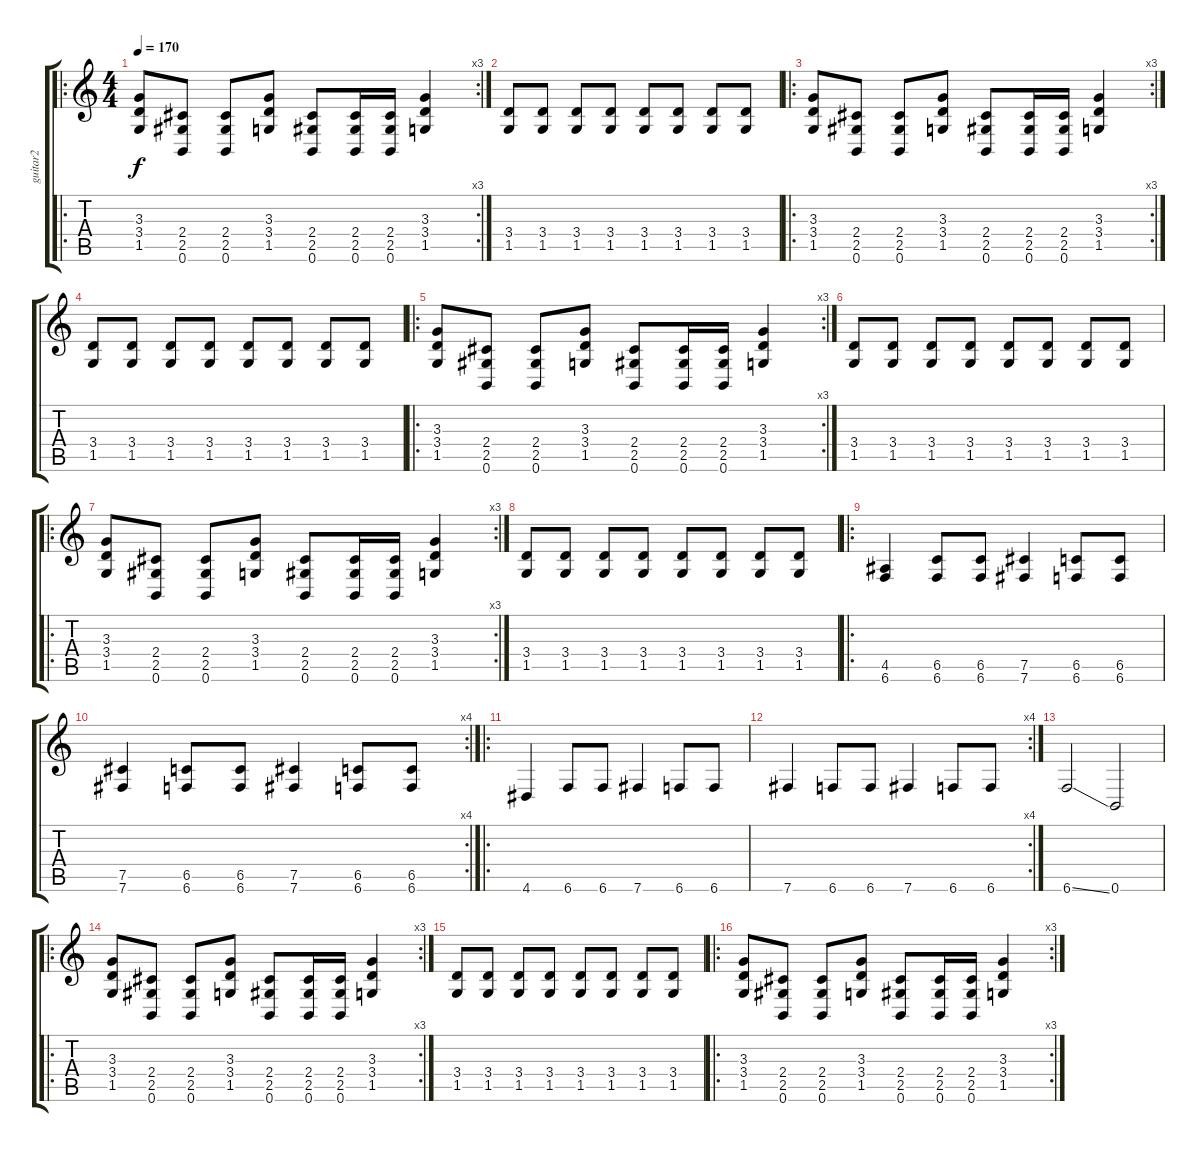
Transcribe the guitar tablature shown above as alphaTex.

\track ("guitar2" "guitar2") {instrument overdrivenguitar}
\staff {score tabs}
\tuning (Db4 Ab3 E3 B2 Gb2 B1) {hide}
\ro
\rc 3
\ts (4 4)
\tempo 170
\clef g2
\ks c
(3.3 3.4 1.5).8{dy f instrument overdrivenguitar} (2.4 2.5 0.6).8 (2.4 2.5 0.6).8 (3.3 3.4 1.5).8 (2.4 2.5 0.6).8 (2.4 2.5 0.6).16 (2.4 2.5 0.6).16 (3.3 3.4 1.5).4 |
(3.4 1.5).8 (3.4 1.5).8 (3.4 1.5).8 (3.4 1.5).8 (3.4 1.5).8 (3.4 1.5).8 (3.4 1.5).8 (3.4 1.5).8 |
\ro
\rc 3
(3.3 3.4 1.5).8 (2.4 2.5 0.6).8 (2.4 2.5 0.6).8 (3.3 3.4 1.5).8 (2.4 2.5 0.6).8 (2.4 2.5 0.6).16 (2.4 2.5 0.6).16 (3.3 3.4 1.5).4 |
(3.4 1.5).8 (3.4 1.5).8 (3.4 1.5).8 (3.4 1.5).8 (3.4 1.5).8 (3.4 1.5).8 (3.4 1.5).8 (3.4 1.5).8 |
\ro
\rc 3
(3.3 3.4 1.5).8 (2.4 2.5 0.6).8 (2.4 2.5 0.6).8 (3.3 3.4 1.5).8 (2.4 2.5 0.6).8 (2.4 2.5 0.6).16 (2.4 2.5 0.6).16 (3.3 3.4 1.5).4 |
(3.4 1.5).8 (3.4 1.5).8 (3.4 1.5).8 (3.4 1.5).8 (3.4 1.5).8 (3.4 1.5).8 (3.4 1.5).8 (3.4 1.5).8 |
\ro
\rc 3
(3.3 3.4 1.5).8 (2.4 2.5 0.6).8 (2.4 2.5 0.6).8 (3.3 3.4 1.5).8 (2.4 2.5 0.6).8 (2.4 2.5 0.6).16 (2.4 2.5 0.6).16 (3.3 3.4 1.5).4 |
(3.4 1.5).8 (3.4 1.5).8 (3.4 1.5).8 (3.4 1.5).8 (3.4 1.5).8 (3.4 1.5).8 (3.4 1.5).8 (3.4 1.5).8 |
\ro
(4.5 6.6).4 (6.5 6.6).8 (6.5 6.6).8 (7.5 7.6).4 (6.5 6.6).8 (6.5 6.6).8 |
\rc 4
(7.5 7.6).4 (6.5 6.6).8 (6.5 6.6).8 (7.5 7.6).4 (6.5 6.6).8 (6.5 6.6).8 |
\ro
4.6.4 6.6.8 6.6.8 7.6.4 6.6.8 6.6.8 |
\rc 4
7.6.4 6.6.8 6.6.8 7.6.4 6.6.8 6.6.8 |
6.6{ss}.2 0.6.2 |
\ro
\rc 3
(3.3 3.4 1.5).8 (2.4 2.5 0.6).8 (2.4 2.5 0.6).8 (3.3 3.4 1.5).8 (2.4 2.5 0.6).8 (2.4 2.5 0.6).16 (2.4 2.5 0.6).16 (3.3 3.4 1.5).4 |
(3.4 1.5).8 (3.4 1.5).8 (3.4 1.5).8 (3.4 1.5).8 (3.4 1.5).8 (3.4 1.5).8 (3.4 1.5).8 (3.4 1.5).8 |
\ro
\rc 3
(3.3 3.4 1.5).8 (2.4 2.5 0.6).8 (2.4 2.5 0.6).8 (3.3 3.4 1.5).8 (2.4 2.5 0.6).8 (2.4 2.5 0.6).16 (2.4 2.5 0.6).16 (3.3 3.4 1.5).4
